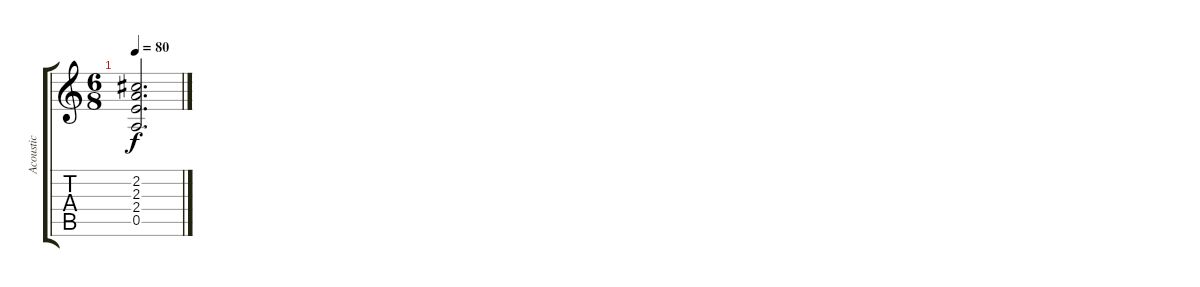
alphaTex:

\track ("Acoustic" "Acoustic") {instrument acousticguitarsteel}
\staff {score tabs}
\tuning (E4 B3 G3 D3 A2 E2) {hide}
\ts (6 8)
\tempo 80
\clef g2
\ks c
(2.2{t} 2.3{t} 2.4{t} 0.5{t}).2{d dy f}
